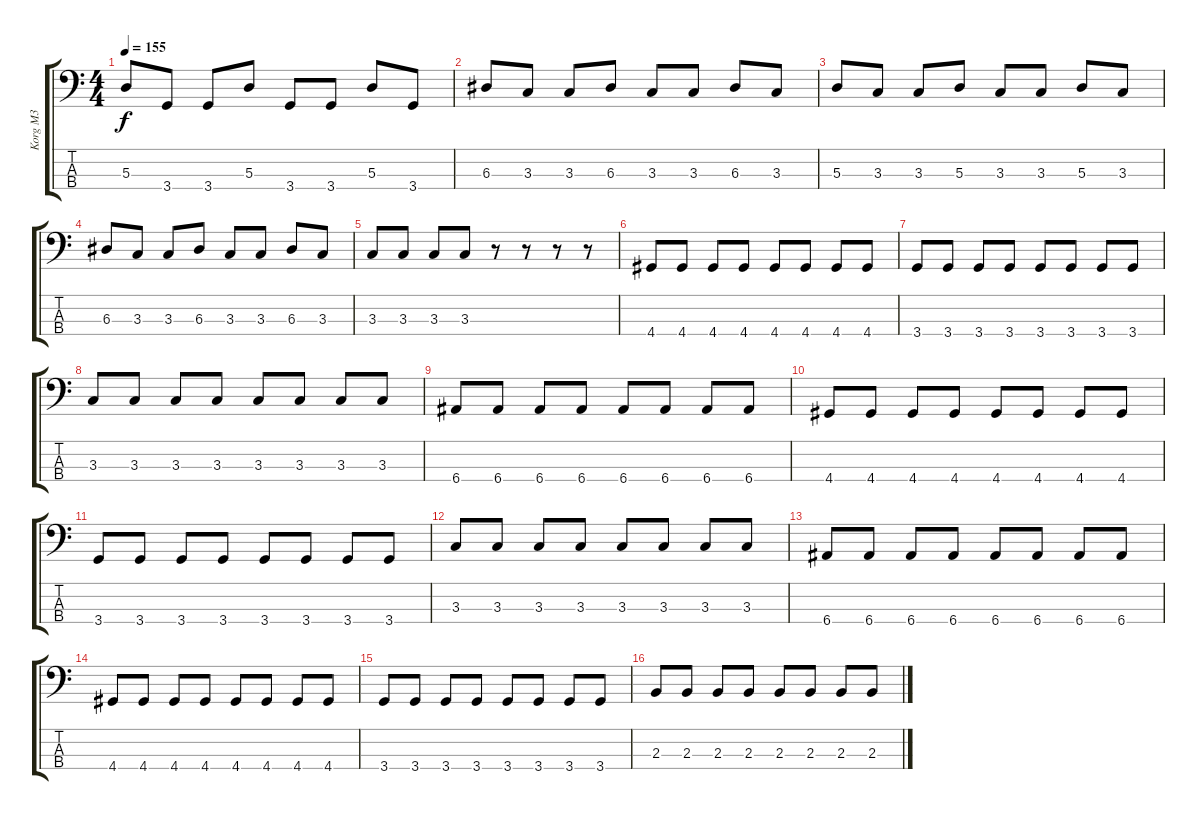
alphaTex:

\track ("Korg M3" "Korg M3") {instrument synthbass1}
\staff {score tabs}
\tuning (G2 D2 A1 E1) {hide}
\ts (4 4)
\tempo 155
\clef f4
\ks c
5.3.8{dy f} 3.4.8 3.4.8 5.3.8 3.4.8 3.4.8 5.3.8 3.4.8 |
6.3.8 3.3.8 3.3.8 6.3.8 3.3.8 3.3.8 6.3.8 3.3.8 |
5.3.8 3.3.8 3.3.8 5.3.8 3.3.8 3.3.8 5.3.8 3.3.8 |
6.3.8 3.3.8 3.3.8 6.3.8 3.3.8 3.3.8 6.3.8 3.3.8 |
3.3.8 3.3.8 3.3.8 3.3.8 r.8 r.8 r.8 r.8 |
4.4.8 4.4.8 4.4.8 4.4.8 4.4.8 4.4.8 4.4.8 4.4.8 |
3.4.8 3.4.8 3.4.8 3.4.8 3.4.8 3.4.8 3.4.8 3.4.8 |
3.3.8 3.3.8 3.3.8 3.3.8 3.3.8 3.3.8 3.3.8 3.3.8 |
6.4.8 6.4.8 6.4.8 6.4.8 6.4.8 6.4.8 6.4.8 6.4.8 |
4.4.8 4.4.8 4.4.8 4.4.8 4.4.8 4.4.8 4.4.8 4.4.8 |
3.4.8 3.4.8 3.4.8 3.4.8 3.4.8 3.4.8 3.4.8 3.4.8 |
3.3.8 3.3.8 3.3.8 3.3.8 3.3.8 3.3.8 3.3.8 3.3.8 |
6.4.8 6.4.8 6.4.8 6.4.8 6.4.8 6.4.8 6.4.8 6.4.8 |
4.4.8 4.4.8 4.4.8 4.4.8 4.4.8 4.4.8 4.4.8 4.4.8 |
3.4.8 3.4.8 3.4.8 3.4.8 3.4.8 3.4.8 3.4.8 3.4.8 |
2.3.8 2.3.8 2.3.8 2.3.8 2.3.8 2.3.8 2.3.8 2.3.8
